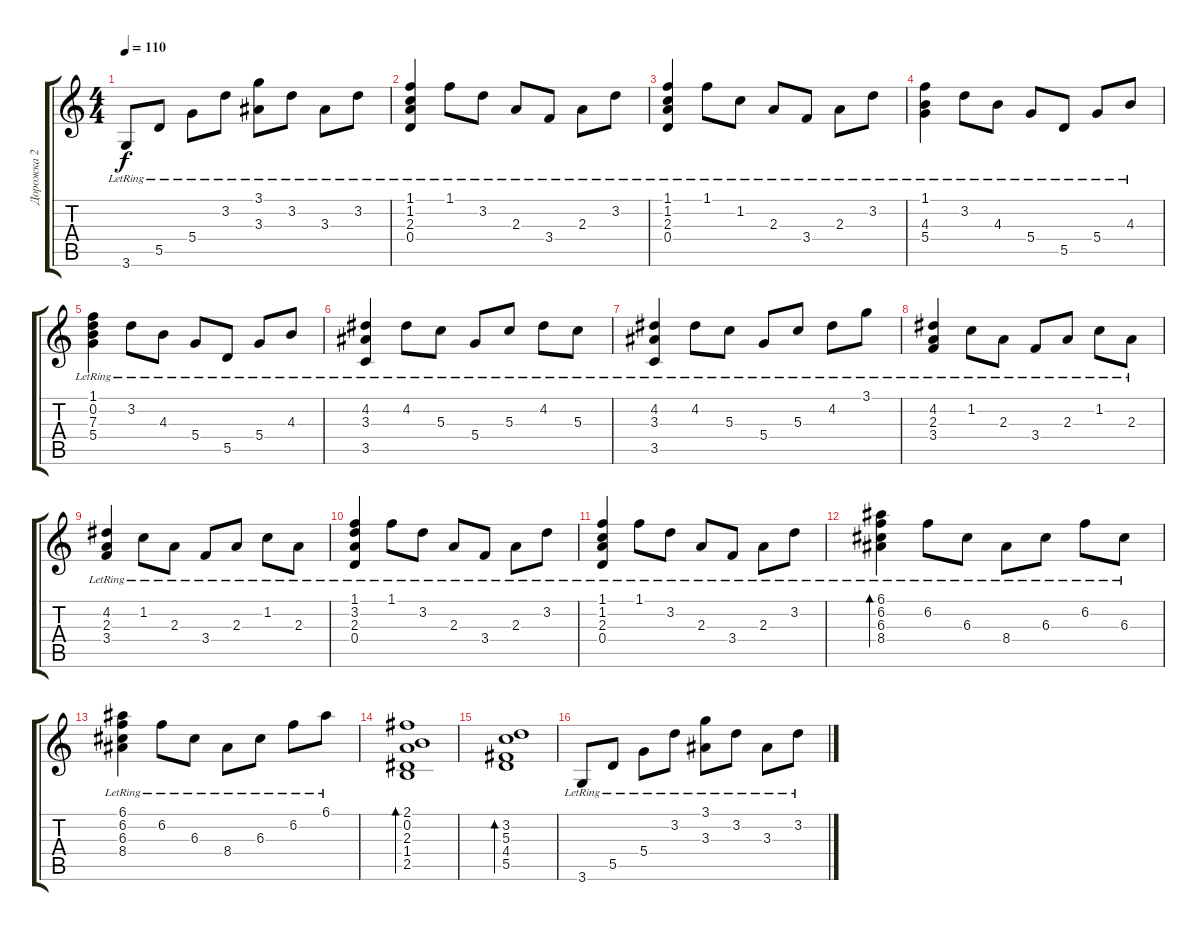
\track ("Дорожка 2" "Дорожка 2") {instrument acousticguitarnylon}
\staff {score tabs}
\tuning (E4 B3 G3 D3 A2 E2) {hide}
\ts (4 4)
\tempo 110
\clef g2
\ks c
3.6{lr}.8{dy f} 5.5{lr}.8 5.4{lr}.8 3.2{lr}.8 (3.1{lr} 3.3{lr}).8 3.2{lr}.8 3.3{lr}.8 3.2{lr}.8 |
(1.1{lr} 1.2{lr} 2.3{lr} 0.4{lr}).4 1.1{lr}.8 3.2{lr}.8 2.3{lr}.8 3.4{lr}.8 2.3{lr}.8 3.2{lr}.8 |
(1.1{lr} 1.2{lr} 2.3{lr} 0.4{lr}).4 1.1{lr}.8 1.2{lr}.8 2.3{lr}.8 3.4{lr}.8 2.3{lr}.8 3.2{lr}.8 |
(1.1{lr} 4.3{lr} 5.4{lr}).4 3.2{lr}.8 4.3{lr}.8 5.4{lr}.8 5.5{lr}.8 5.4{lr}.8 4.3{lr}.8 |
(1.1{lr} 0.2{lr} 7.3{lr} 5.4{lr}).4 3.2{lr}.8 4.3{lr}.8 5.4{lr}.8 5.5{lr}.8 5.4{lr}.8 4.3{lr}.8 |
(4.2{lr} 3.3{lr} 3.5{lr}).4 4.2{lr}.8 5.3{lr}.8 5.4{lr}.8 5.3{lr}.8 4.2{lr}.8 5.3{lr}.8 |
(4.2{lr} 3.3{lr} 3.5{lr}).4 4.2{lr}.8 5.3{lr}.8 5.4{lr}.8 5.3{lr}.8 4.2{lr}.8 3.1{lr}.8 |
(4.2{lr} 2.3{lr} 3.4{lr}).4 1.2{lr}.8 2.3{lr}.8 3.4{lr}.8 2.3{lr}.8 1.2{lr}.8 2.3{lr}.8 |
(4.2{lr} 2.3{lr} 3.4{lr}).4 1.2{lr}.8 2.3{lr}.8 3.4{lr}.8 2.3{lr}.8 1.2{lr}.8 2.3{lr}.8 |
(1.1{lr} 3.2{lr} 2.3{lr} 0.4{lr}).4 1.1{lr}.8 3.2{lr}.8 2.3{lr}.8 3.4{lr}.8 2.3{lr}.8 3.2{lr}.8 |
(1.1{lr} 1.2{lr} 2.3{lr} 0.4{lr}).4 1.1{lr}.8 3.2{lr}.8 2.3{lr}.8 3.4{lr}.8 2.3{lr}.8 3.2{lr}.8 |
(6.1{lr} 6.2{lr} 6.3 8.4{lr}).4{bd 30} 6.2{lr}.8 6.3{lr}.8 8.4{lr}.8 6.3{lr}.8 6.2{lr}.8 6.3{lr}.8 |
(6.1{lr} 6.2{lr} 6.3{lr} 8.4{lr}).4 6.2{lr}.8 6.3{lr}.8 8.4{lr}.8 6.3{lr}.8 6.2{lr}.8 6.1{lr}.8 |
(2.1 0.2 2.3 1.4 2.5).1{bd 60} |
(3.2 5.3 4.4 5.5).1{bd 240} |
3.6{lr}.8 5.5{lr}.8 5.4{lr}.8 3.2{lr}.8 (3.1{lr} 3.3{lr}).8 3.2{lr}.8 3.3{lr}.8 3.2{lr}.8
